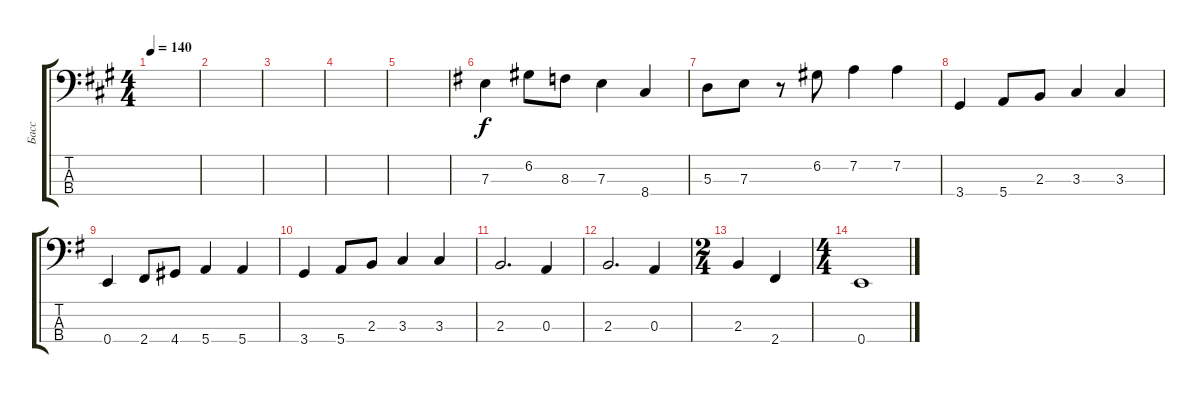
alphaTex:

\track ("Басс" "Басс") {instrument electricbassfinger}
\staff {score tabs}
\tuning (G2 D2 A1 E1) {hide}
\ts (4 4)
\tempo 140
\clef f4
\ks a
|
|
|
|
|
\ks eminor
7.3.4 6.2.8 8.3.8 7.3.4 8.4.4 |
5.3.8 7.3.8 r.8 6.2.8 7.2.4 7.2.4 |
3.4.4 5.4.8 2.3.8 3.3.4 3.3.4 |
0.4.4 2.4.8 4.4.8 5.4.4 5.4.4 |
3.4.4 5.4.8 2.3.8 3.3.4 3.3.4 |
2.3.2{d} 0.3.4 |
2.3.2{d} 0.3.4 |
\ts (2 4)
2.3.4 2.4.4 |
\ts (4 4)
0.4.1
